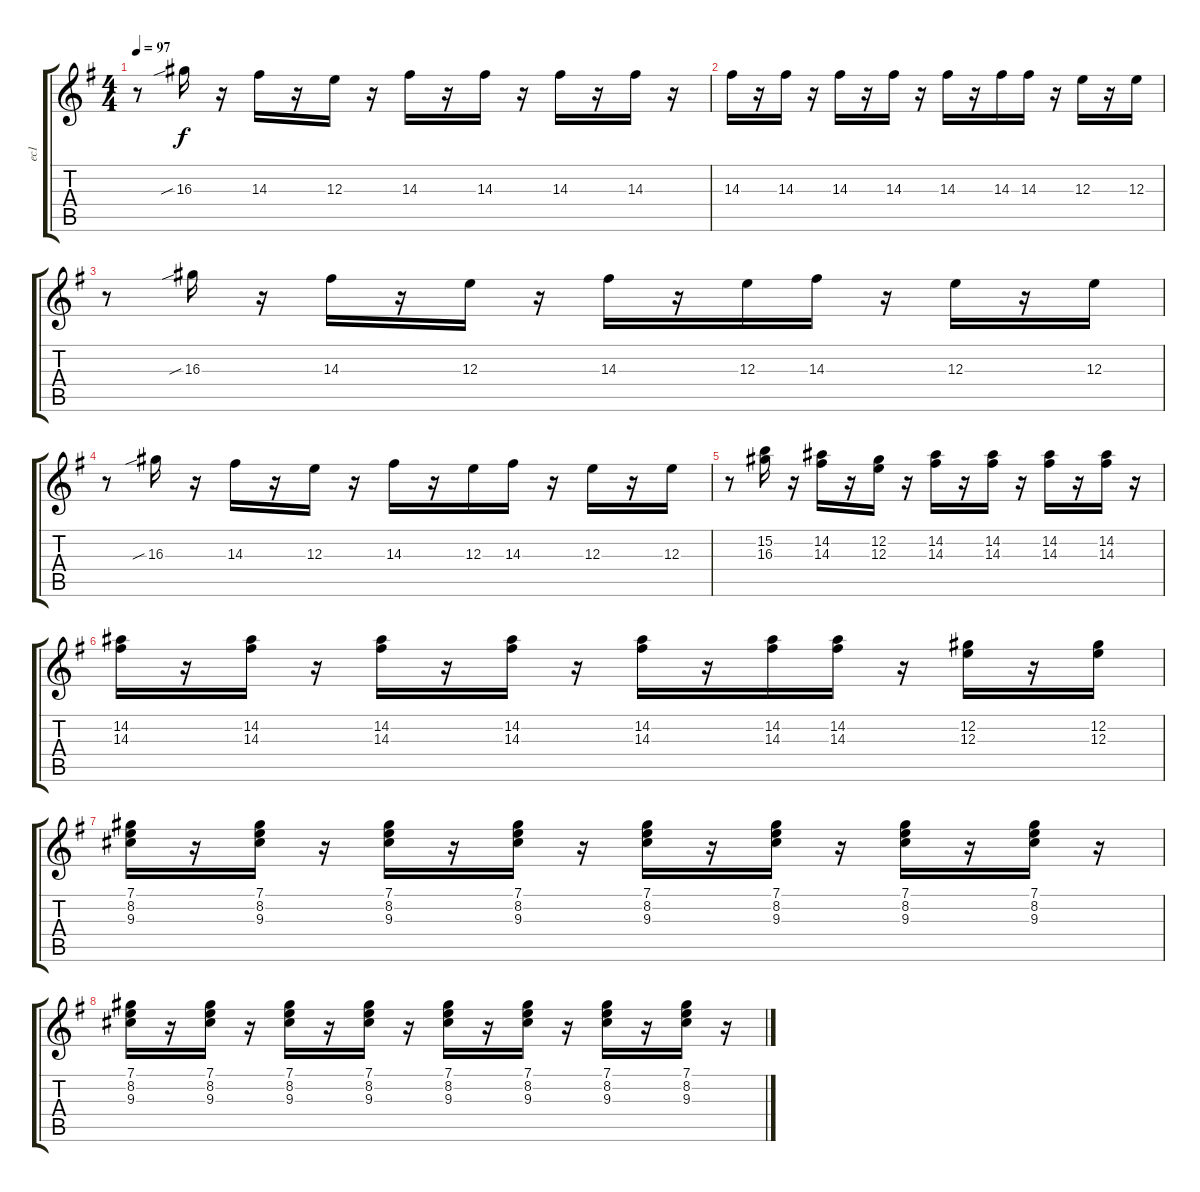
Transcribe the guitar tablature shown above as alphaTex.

\track ("ec1" "ec1") {instrument electricguitarclean}
\staff {score tabs}
\tuning (Db4 Ab3 E3 B2 Gb2 Db2) {hide}
\ts (4 4)
\tempo 97
\clef g2
\ks g
r.8{dy f} 16.3{sib}.16 r.16 14.3.16 r.16 12.3.16 r.16 14.3.16 r.16 14.3.16 r.16 14.3.16 r.16 14.3.16 r.16 |
14.3.16 r.16 14.3.16 r.16 14.3.16 r.16 14.3.16 r.16 14.3.16 r.16 14.3.16 14.3.16 r.16 12.3.16 r.16 12.3.16 |
r.8 16.3{sib}.16 r.16 14.3.16 r.16 12.3.16 r.16 14.3.16 r.16 12.3.16 14.3.16 r.16 12.3.16 r.16 12.3.16 |
r.8 16.3{sib}.16 r.16 14.3.16 r.16 12.3.16 r.16 14.3.16 r.16 12.3.16 14.3.16 r.16 12.3.16 r.16 12.3.16 |
r.8 (15.2 16.3).16 r.16 (14.2 14.3).16 r.16 (12.2 12.3).16 r.16 (14.2 14.3).16 r.16 (14.2 14.3).16 r.16 (14.2 14.3).16 r.16 (14.2 14.3).16 r.16 |
(14.2 14.3).16 r.16 (14.2 14.3).16 r.16 (14.2 14.3).16 r.16 (14.2 14.3).16 r.16 (14.2 14.3).16 r.16 (14.2 14.3).16 (14.2 14.3).16 r.16 (12.2 12.3).16 r.16 (12.2 12.3).16 |
(7.1 8.2 9.3).16 r.16 (7.1 8.2 9.3).16 r.16 (7.1 8.2 9.3).16 r.16 (7.1 8.2 9.3).16 r.16 (7.1 8.2 9.3).16 r.16 (7.1 8.2 9.3).16 r.16 (7.1 8.2 9.3).16 r.16 (7.1 8.2 9.3).16 r.16 |
(7.1 8.2 9.3).16 r.16 (7.1 8.2 9.3).16 r.16 (7.1 8.2 9.3).16 r.16 (7.1 8.2 9.3).16 r.16 (7.1 8.2 9.3).16 r.16 (7.1 8.2 9.3).16 r.16 (7.1 8.2 9.3).16 r.16 (7.1 8.2 9.3).16 r.16
